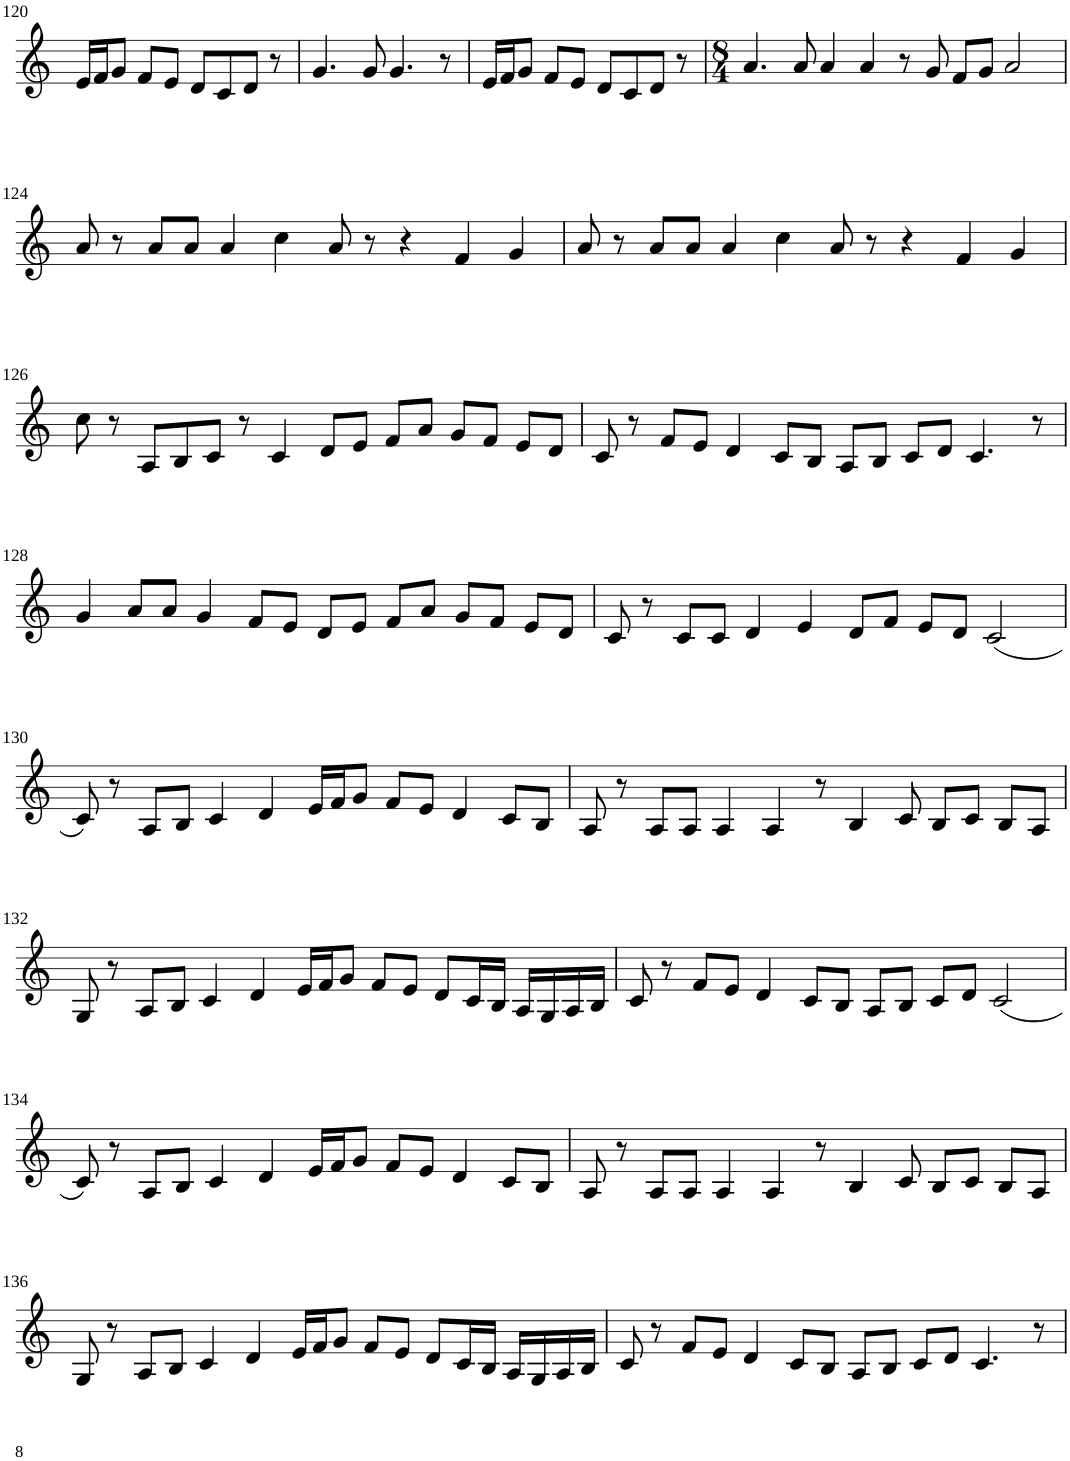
**kern
*part1
*staff1
*I"Violin
!!LO:PB:g=z
*clefG2
*k[]
*M4/4
=120
16e/LL
16f/J
8g/J
8f/L
8e/J
8d/L
8c/
8d/J
8r
=121
4.g/
8g/
4.g/
8r
=122
16e/LL
16f/J
8g/J
8f/L
8e/J
8d/L
8c/
8d/J
8r
=123
*M8/4
4.a/
8a/
4a/
4a/
8r
8g/
8f/L
8g/J
2a/
!!LO:LB:g=z
=124
8a/
8r
8a/L
8a/J
4a/
4cc\
8a/
8r
4r
4f/
4g/
=125
8a/
8r
8a/L
8a/J
4a/
4cc\
8a/
8r
4r
4f/
4g/
!!LO:LB:g=z
=126
8cc\
8r
8A/L
8B/
8c/J
8r
4c/
8d/L
8e/J
8f/L
8a/J
8g/L
8f/J
8e/L
8d/J
=127
8c/
8r
8f/L
8e/J
4d/
8c/L
8B/J
8A/L
8B/J
8c/L
8d/J
4.c/
8r
!!LO:LB:g=z
=128
4g/
8a/L
8a/J
4g/
8f/L
8e/J
8d/L
8e/J
8f/L
8a/J
8g/L
8f/J
8e/L
8d/J
=129
8c/
8r
8c/L
8c/J
4d/
4e/
8d/L
8f/J
8e/L
8d/J
(2c/
!!LO:LB:g=z
=130
8c/)
8r
8A/L
8B/J
4c/
4d/
16e/LL
16f/J
8g/J
8f/L
8e/J
4d/
8c/L
8B/J
=131
8A/
8r
8A/L
8A/J
4A/
4A/
8r
4B/
8c/
8B/L
8c/J
8B/L
8A/J
!!LO:LB:g=z
=132
8G/
8r
8A/L
8B/J
4c/
4d/
16e/LL
16f/J
8g/J
8f/L
8e/J
8d/L
16c/L
16B/JJ
16A/LL
16G/
16A/
16B/JJ
=133
8c/
8r
8f/L
8e/J
4d/
8c/L
8B/J
8A/L
8B/J
8c/L
8d/J
(2c/
!!LO:LB:g=z
=134
8c/)
8r
8A/L
8B/J
4c/
4d/
16e/LL
16f/J
8g/J
8f/L
8e/J
4d/
8c/L
8B/J
=135
8A/
8r
8A/L
8A/J
4A/
4A/
8r
4B/
8c/
8B/L
8c/J
8B/L
8A/J
!!LO:LB:g=z
=136
8G/
8r
8A/L
8B/J
4c/
4d/
16e/LL
16f/J
8g/J
8f/L
8e/J
8d/L
16c/L
16B/JJ
16A/LL
16G/
16A/
16B/JJ
=137
8c/
8r
8f/L
8e/J
4d/
8c/L
8B/J
8A/L
8B/J
8c/L
8d/J
4.c/
8r
=
*-
